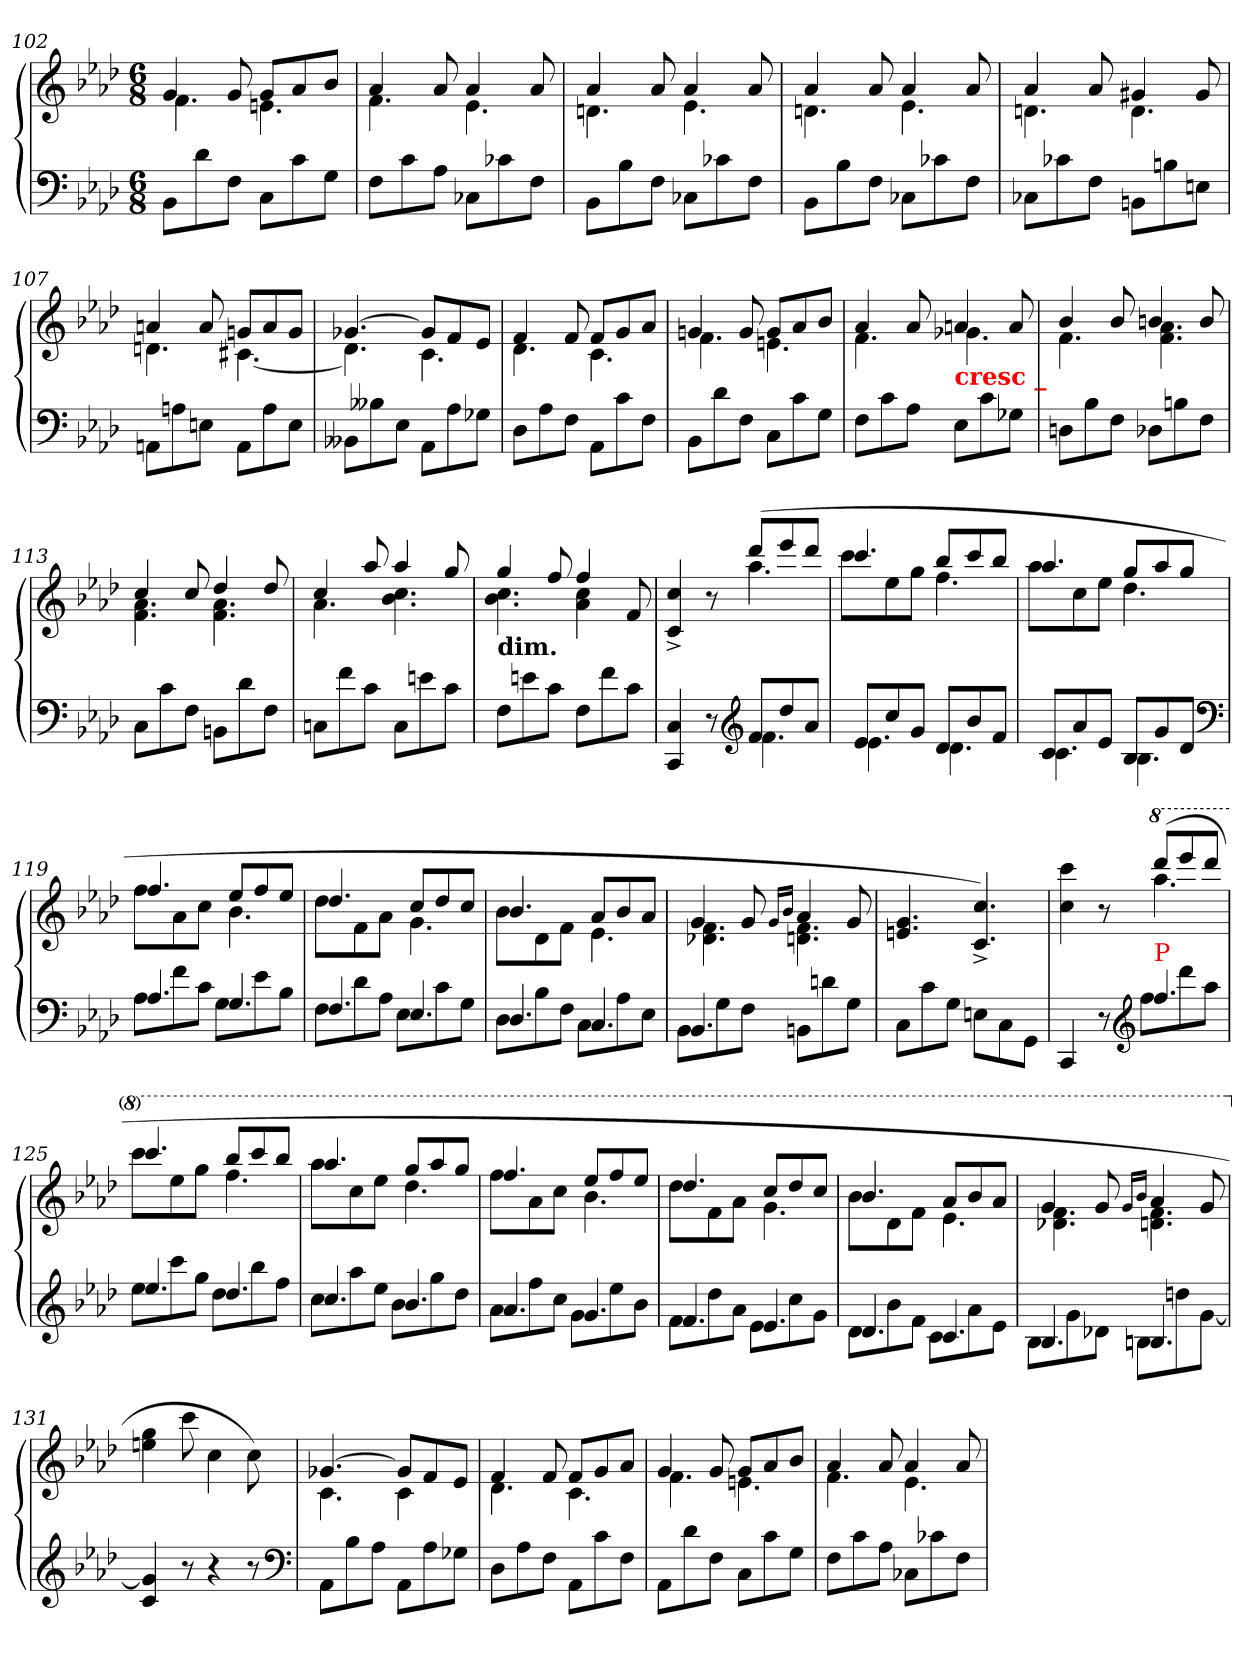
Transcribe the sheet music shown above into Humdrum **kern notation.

**kern	**kern
*part1	*part1
*staff2	*staff1
*clefF4	*clefG2
*k[b-e-a-d-]	*k[b-e-a-d-]
*A-:	*A-:
*M6/8	*M6/8
=102	=102
*	*^
8BB-L	4g	4.f
8d-	.	.
8FJ	8g	.
8CL	8gL	4.en
8c	8a-	.
8GJ	8b-J	.
=103	=103	=103
8FL	4a-	4.f
8c	.	.
8A-J	8a-	.
8C-XL	4a-	4.e-
8c-X	.	.
8FJ	8a-	.
=104	=104	=104
8BB-L	4a-	4.dn
8B-	.	.
8FJ	8a-	.
8C-XL	4a-	4.e-
8c-X	.	.
8FJ	8a-	.
=105	=105	=105
8BB-L	4a-	4.dn
8B-	.	.
8FJ	8a-	.
8C-XL	4a-	4.e-
8c-X	.	.
8FJ	8a-	.
=106	=106	=106
8C-XL	4a-	4.dn
8c-X	.	.
8FJ	8a-	.
8BBnL	4g#X	4.d
8Bn	.	.
8EnJ	8g#	.
=107	=107	=107
8AAnL	4an	4.dn
8An	.	.
8EnJ	8a	.
8AAL	8gnL	[4.c#X
8A	8a	.
8EJ	8gJ	.
=108	=108	=108
8BB--XL	[4.g-X	4.d-]
8B--X	.	.
8E-J	.	.
8AA-L	8g-L]	4.c
8A-	8f	.
8G-XJ	8e-J	.
=109	=109	=109
8D-L	4f	4.d-
8A-	.	.
8FJ	8f	.
8AA-L	8fL	4.c
8c	8g	.
8FJ	8a-J	.
=110	=110	=110
8BB-L	4gn	4.f
8d-	.	.
8FJ	8g	.
8CL	8gL	4.en
8c	8a-	.
8GJ	8b-J	.
=111	=111	=111
8FL	4a-	4.f
8c	.	.
8A-J	8a-	.
!	!LO:TX:b:B:color=red:t=cresc _	!
8E-L	4an	4.g-X
8c	.	.
8G-XJ	8a	.
=112	=112	=112
8DnL	4b-	4.f
8B-	.	.
8FJ	8b-	.
8D-XL	4bn	4.a- 4.f
8Bn	.	.
8FJ	8b	.
=113	=113	=113
8CL	4cc	4.a- 4.f
8c	.	.
8FJ	8cc	.
8BBnL	4dd-	4.a- 4.f
8d-	.	.
8FJ	8dd-	.
=114	=114	=114
8CnL	4cc	4.a-
8f	.	.
8cJ	8aa-	.
8CL	4aa-	4.cc 4.b-
8en	.	.
8cJ	8gg	.
=115	=115	=115
!	!LO:TX:c:B:t=dim.	!
8FL	4gg	4.cc 4.b-
8en	.	.
8cJ	8ff	.
8FL	4ff	4cc 4a-
8f	.	.
8cJ	8f	8ryy
=116	=116	=116
*^	*	*
4C 4CC	4.ryy	4cc^< 4c^<	4.ryy
8r	.	8r	.
*clefG2	*	*	*
8fL	4.f	(>8ddd-L	4.aa-
8dd-	.	8eee-	.
8a-J	.	8ddd-J	.
=117	=117	=117	=117
8e-L	4.e-	4.ccc	8cccL
8cc	.	.	8ee-
8gJ	.	.	8ggJ
8d-L	4.d-	8bb-L	4.ff
8b-	.	8ccc	.
8fJ	.	8bb-J	.
=118	=118	=118	=118
8cL	4.c	4.aa-	8aa-L
8a-	.	.	8cc
8e-J	.	.	8ee-J
8B-L	4.B-	8ggL	4.dd-
8g	.	8aa-	.
8d-J	.	8ggJ	.
*clefF4	*	*	*
=119	=119	=119	=119
4.A-	8A-L	4.ff	8ffL
.	8f	.	8a-
.	8cJ	.	8ccJ
4.G	8GL	8ee-L	4.b-
.	8e-	8ff	.
.	8B-J	8ee-J	.
=120	=120	=120	=120
4.F	8FL	4.dd-	8dd-L
.	8d-	.	8f
.	8A-J	.	8a-J
4.E-	8E-L	8ccL	4.g
.	8c	8dd-	.
.	8GJ	8ccJ	.
=121	=121	=121	=121
4.D-	8D-L	4.b-	8b-L
.	8B-	.	8d-
.	8FJ	.	8fJ
4.C	8CL	8a-L	4.e-
.	8A-	8b-	.
.	8E-J	8a-J	.
=122	=122	=122	=122
4.BB-	8BB-L	4g	4.f 4.d-X
.	8G	.	.
.	8FJ	8g	.
.	.	16qqg/LL	.
.	.	16qqb-/JJ	.
4.ryy	8BBnL	4a-	4.f 4.dn
.	8dn	.	.
.	8GJ	8g	.
*v	*v	*	*
*	*v	*v
=123	=123
8CL	4.g 4.en
8c	.
8GJ	.
8En\L	4.cc^< 4.c^<)
8C	.
8GGJ	.
=124	=124
*^	*^
4CC	4.ryy	4.ryy	4ccc 4cc
8r	.	.	8r
*clefG2	*	*	*
*	*	*8va	*
!LO:TX:a:color=red:t=P	!	!	!
4.ff	8ffL	(>8dddd-L	4.aaa-
.	8ddd-	8eeee-	.
.	8aa-J	8dddd-J	.
=125	=125	=125	=125
4.ee-	8ee-L	4.cccc	8ccccL
.	8ccc	.	8eee-
.	8ggJ	.	8gggJ
4.dd-	8dd-L	8bbb-L	4.fff
.	8bb-	8cccc	.
.	8ffJ	8bbb-J	.
=126	=126	=126	=126
4.cc	8ccL	4.aaa-	8aaa-L
.	8aa-	.	8ccc
.	8ee-J	.	8eee-J
4.b-	8b-L	8gggL	4.ddd-
.	8gg	8aaa-	.
.	8dd-J	8gggJ	.
=127	=127	=127	=127
4.a-	8a-L	4.fff	8fffL
.	8ff	.	8aa-
.	8ccJ	.	8cccJ
4.g	8gL	8eee-L	4.bb-
.	8ee-	8fff	.
.	8b-J	8eee-J	.
=128	=128	=128	=128
4.f	8fL	4.ddd-	8ddd-L
.	8dd-	.	8ff
.	8a-J	.	8aa-J
4.e-	8e-L	8cccL	4.gg
.	8cc	8ddd-	.
.	8gJ	8cccJ	.
=129	=129	=129	=129
4.d-	8d-L	4.bb-	8bb-L
.	8b-	.	8dd-
.	8fJ	.	8ffJ
4.c	8cL	8aa-L	4.ee-
.	8a-	8bb-	.
.	8e-J	8aa-J	.
=130	=130	=130	=130
4.B-	8B-L	4gg	4.ff 4.dd-X
.	8g	.	.
.	8d-XJ	8gg	.
.	.	16qqgg/LL	.
.	.	16qqbb-/JJ	.
4.Bn	8BnL	4aa-	4.ff 4.ddn
.	8ddn	.	.
.	[8gJ	8gg	.
*v	*v	*	*
*	*v	*v
=131	=131
*	*X8va
4g] 4c	4gg 4een
8r	8ccc
4r	4cc
8r	8cc)
*clefF4	*
=132	=132
*	*^
8AA-L	[4.g-X	4.c
8B-	.	.
8A-J	.	.
8AA-L	8g-L]	4c
8A-	8f	.
8G-XJ	8e-J	8ryy
=133	=133	=133
8D-L	4f	4.d-
8A-	.	.
8FJ	8f	.
8AA-L	8fL	4.c
8c	8g	.
8FJ	8a-J	.
=134	=134	=134
8AA-L	4g	4.f
8d-	.	.
8FJ	8g	.
8CL	8gL	4.en
8c	8a-	.
8GJ	8b-J	.
=135	=135	=135
8FL	4a-	4.f
8c	.	.
8A-J	8a-	.
8C-XL	4a-	4.e-
8c-X	.	.
8FJ	8a-	.
*	*v	*v
=	=
*-	*-
